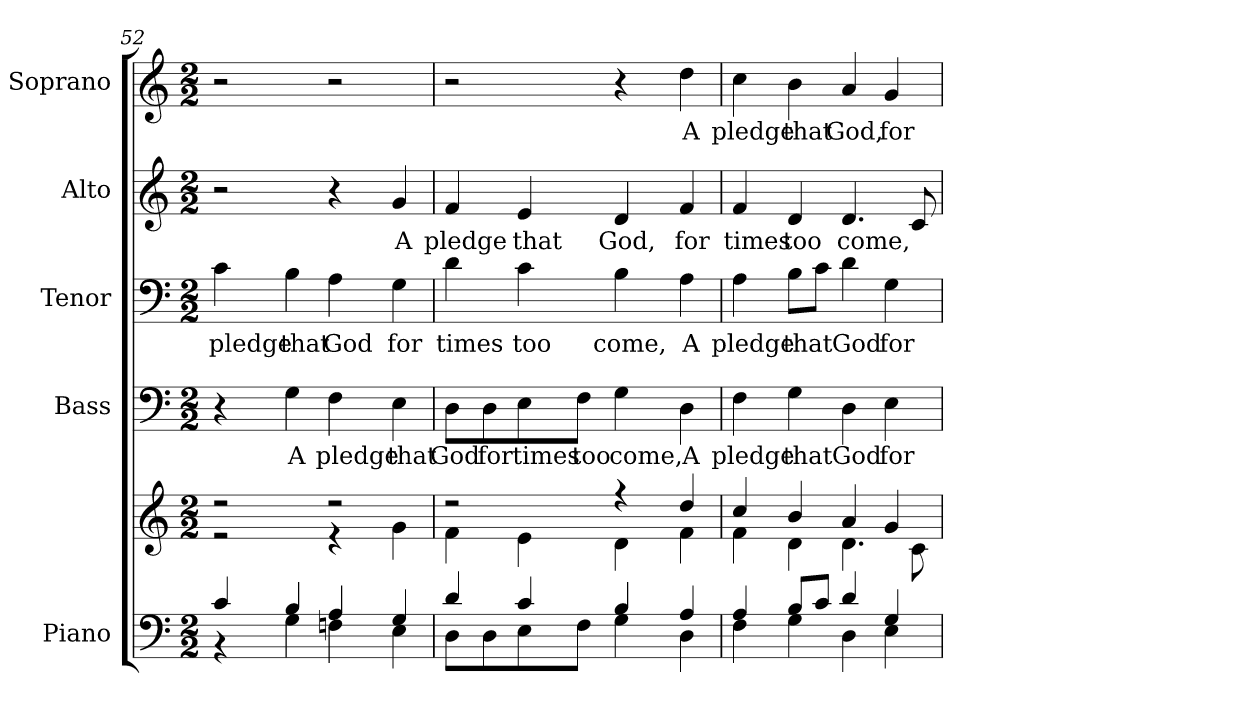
**kern	**kern	**kern	**text	**kern	**text	**kern	**text	**kern	**text
*part5	*part5	*part4	*part4	*part3	*part3	*part2	*part2	*part1	*part1
*staff6	*staff5	*staff4	*staff4	*staff3	*staff3	*staff2	*staff2	*staff1	*staff1
*I"Piano	*	*I"Bass	*	*I"Tenor	*	*I"Alto	*	*I"Soprano	*
*I'Pno.	*	*I'B.	*	*I'T.	*	*I'A.	*	*I'S.	*
*clefF4	*clefG2	*clefF4	*	*clefF4	*	*clefG2	*	*clefG2	*
*k[]	*k[]	*k[]	*	*k[]	*	*k[]	*	*k[]	*
*C:	*C:	*C:	*	*C:	*	*C:	*	*C:	*
*M2/2	*M2/2	*M2/2	*	*M2/2	*	*M2/2	*	*M2/2	*
=52	=52	=52	=52	=52	=52	=52	=52	=52	=52
*^	*^	*	*	*	*	*	*	*	*
!	!	!	!	!	!	!	!LO:LY:b:color=#000000	!	!	!	!
4ci/	4r	2r	2r	4r	.	4ci\	pledge	2r	.	2r	.
!	!	!	!	!	!LO:LY:b:color=#000000	!	!	!	!	!	!
!	!	!	!	!	!	!	!LO:LY:b:color=#000000	!	!	!	!
4Bi/	4Gi\	.	.	4Gi\	A	4Bi\	that	.	.	.	.
!	!	!	!	!	!LO:LY:b:color=#000000	!	!	!	!	!	!
!	!	!	!	!	!	!	!LO:LY:b:color=#000000	!	!	!	!
4Ai/	4Fni\	2r	4r	4Fi\	pledge	4Ai\	God	4r	.	2r	.
!	!	!	!	!	!LO:LY:b:color=#000000	!	!	!	!	!	!
!	!	!	!	!	!	!	!LO:LY:b:color=#000000	!	!	!	!
!	!	!	!	!	!	!	!	!	!LO:LY:b:color=#000000	!	!
4Gi/	4Ei\	.	4gi\	4Ei\	that	4Gi\	for	4gi/	A	.	.
!!LO:PB:g=z
=53	=53	=53	=53	=53	=53	=53	=53	=53	=53	=53	=53
!	!	!	!	!	!LO:LY:b:color=#000000	!	!	!	!	!	!
!	!	!	!	!	!	!	!LO:LY:b:color=#000000	!	!	!	!
!	!	!	!	!	!	!	!	!	!LO:LY:b:color=#000000	!	!
4di/	8Di\L	2r	4fi\	8Di\L	God	4di\	times	4fi/	pledge	2r	.
!	!	!	!	!	!LO:LY:b:color=#000000	!	!	!	!	!	!
.	8Di\	.	.	8Di\	for	.	.	.	.	.	.
!	!	!	!	!	!LO:LY:b:color=#000000	!	!	!	!	!	!
!	!	!	!	!	!	!	!LO:LY:b:color=#000000	!	!	!	!
!	!	!	!	!	!	!	!	!	!LO:LY:b:color=#000000	!	!
4ci/	8Ei\	.	4ei\	8Ei\	times	4ci\	too	4ei/	that	.	.
!	!	!	!	!	!LO:LY:b:color=#000000	!	!	!	!	!	!
.	8Fi\J	.	.	8Fi\J	too	.	.	.	.	.	.
!	!	!	!	!	!LO:LY:b:color=#000000	!	!	!	!	!	!
!	!	!	!	!	!	!	!LO:LY:b:color=#000000	!	!	!	!
!	!	!	!	!	!	!	!	!	!LO:LY:b:color=#000000	!	!
4Bi/	4Gi\	4r	4di\	4Gi\	come,	4Bi\	come,	4di/	God,	4r	.
!	!	!	!	!	!LO:LY:b:color=#000000	!	!	!	!	!	!
!	!	!	!	!	!	!	!LO:LY:b:color=#000000	!	!	!	!
!	!	!	!	!	!	!	!	!	!LO:LY:b:color=#000000	!	!
!	!	!	!	!	!	!	!	!	!	!	!LO:LY:b:color=#000000
4Ai/	4Di\	4ddi/	4fi\	4Di\	A	4Ai\	A	4fi/	for	4ddi\	A
=54	=54	=54	=54	=54	=54	=54	=54	=54	=54	=54	=54
!	!	!	!	!	!LO:LY:b:color=#000000	!	!	!	!	!	!
!	!	!	!	!	!	!	!LO:LY:b:color=#000000	!	!	!	!
!	!	!	!	!	!	!	!	!	!LO:LY:b:color=#000000	!	!
!	!	!	!	!	!	!	!	!	!	!	!LO:LY:b:color=#000000
4Ai/	4Fi\	4cci/	4fi\	4Fi\	pledge	4Ai\	pledge	4fi/	times	4cci\	pledge
!	!	!	!	!	!LO:LY:b:color=#000000	!	!	!	!	!	!
!	!	!	!	!	!	!	!LO:LY:b:color=#000000	!	!	!	!
!	!	!	!	!	!	!	!	!	!LO:LY:b:color=#000000	!	!
!	!	!	!	!	!	!	!	!	!	!	!LO:LY:b:color=#000000
8Bi/L	4Gi\	4bi/	4di\	4Gi\	that	8Bi\L	that	4di/	too	4bi\	that
8ci/J	.	.	.	.	.	8ci\J	.	.	.	.	.
!	!	!	!	!	!LO:LY:b:color=#000000	!	!	!	!	!	!
!	!	!	!	!	!	!	!LO:LY:b:color=#000000	!	!	!	!
!	!	!	!	!	!	!	!	!	!LO:LY:b:color=#000000	!	!
!	!	!	!	!	!	!	!	!	!	!	!LO:LY:b:color=#000000
4di/	4Di\	4ai/	4.di\	4Di\	God	4di\	God	4.di/	come,	4ai/	God,
!	!	!	!	!	!LO:LY:b:color=#000000	!	!	!	!	!	!
!	!	!	!	!	!	!	!LO:LY:b:color=#000000	!	!	!	!
!	!	!	!	!	!	!	!	!	!	!	!LO:LY:b:color=#000000
4Gi/	4Ei\	4gi/	.	4Ei\	for	4Gi\	for	.	.	4gi/	for
.	.	.	8ci\	.	.	.	.	8ci/	.	.	.
*v	*v	*	*	*	*	*	*	*	*	*	*
*	*v	*v	*	*	*	*	*	*	*	*
=	=	=	=	=	=	=	=	=	=
*-	*-	*-	*-	*-	*-	*-	*-	*-	*-
